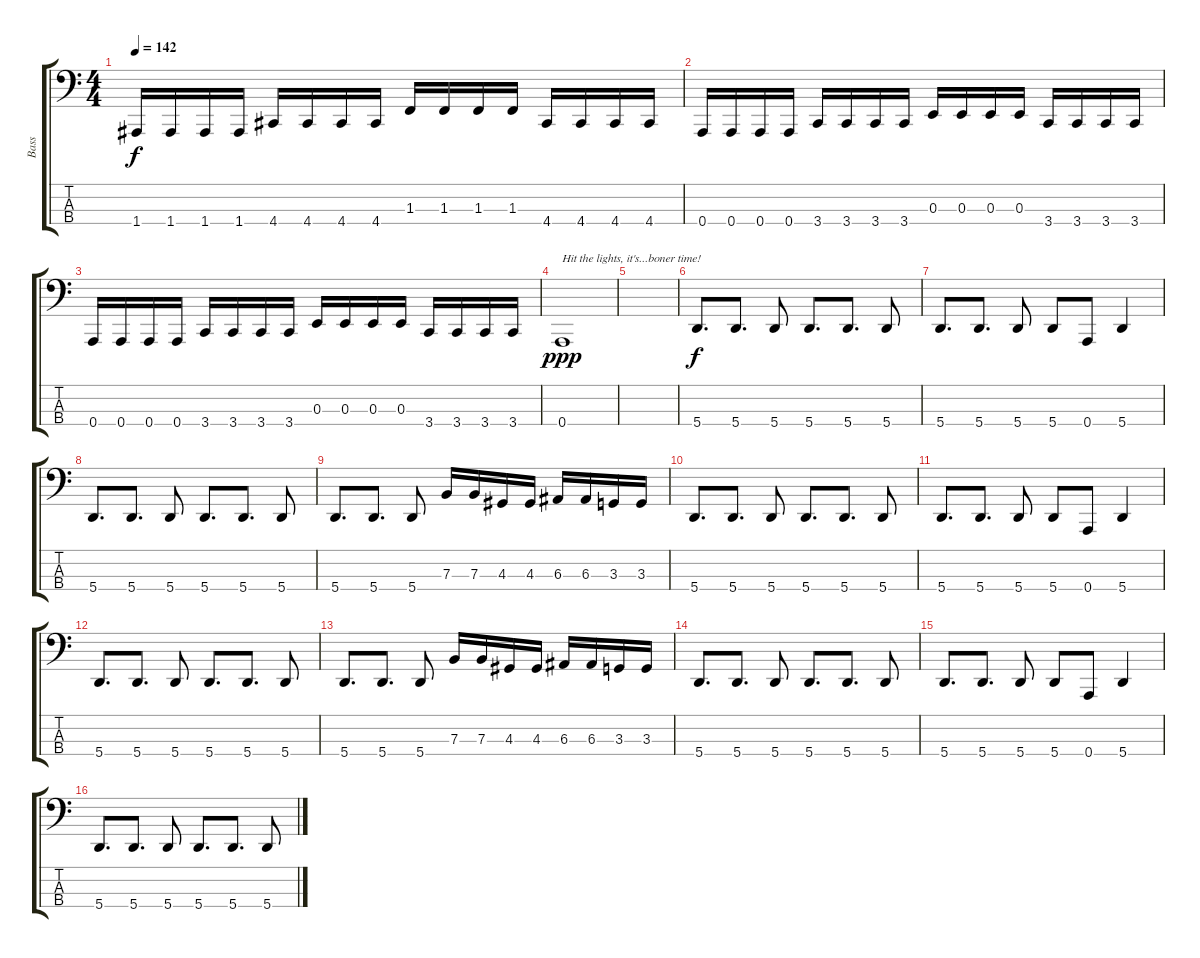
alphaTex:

\track ("Bass" "Bass") {instrument electricbasspick}
\staff {score tabs}
\tuning (D2 A1 E1 A0) {hide}
\ts (4 4)
\tempo 142
\clef f4
\ks c
1.4.16{dy f} 1.4.16 1.4.16 1.4.16 4.4.16 4.4.16 4.4.16 4.4.16 1.3.16 1.3.16 1.3.16 1.3.16 4.4.16 4.4.16 4.4.16 4.4.16 |
0.4.16 0.4.16 0.4.16 0.4.16 3.4.16 3.4.16 3.4.16 3.4.16 0.3.16 0.3.16 0.3.16 0.3.16 3.4.16 3.4.16 3.4.16 3.4.16 |
0.4.16 0.4.16 0.4.16 0.4.16 3.4.16 3.4.16 3.4.16 3.4.16 0.3.16 0.3.16 0.3.16 0.3.16 3.4.16 3.4.16 3.4.16 3.4.16 |
0.4.1{txt "Hit the lights, it's...boner time!" dy ppp} |
|
5.4.8{d dy f} 5.4.8{d} 5.4.8 5.4.8{d} 5.4.8{d} 5.4.8 |
5.4.8{d} 5.4.8{d} 5.4.8 5.4.8 0.4.8 5.4.4 |
5.4.8{d} 5.4.8{d} 5.4.8 5.4.8{d} 5.4.8{d} 5.4.8 |
5.4.8{d} 5.4.8{d} 5.4.8 7.3.16 7.3.16 4.3.16 4.3.16 6.3.16 6.3.16 3.3.16 3.3.16 |
5.4.8{d} 5.4.8{d} 5.4.8 5.4.8{d} 5.4.8{d} 5.4.8 |
5.4.8{d} 5.4.8{d} 5.4.8 5.4.8 0.4.8 5.4.4 |
5.4.8{d} 5.4.8{d} 5.4.8 5.4.8{d} 5.4.8{d} 5.4.8 |
5.4.8{d} 5.4.8{d} 5.4.8 7.3.16 7.3.16 4.3.16 4.3.16 6.3.16 6.3.16 3.3.16 3.3.16 |
5.4.8{d} 5.4.8{d} 5.4.8 5.4.8{d} 5.4.8{d} 5.4.8 |
5.4.8{d} 5.4.8{d} 5.4.8 5.4.8 0.4.8 5.4.4 |
5.4.8{d} 5.4.8{d} 5.4.8 5.4.8{d} 5.4.8{d} 5.4.8
